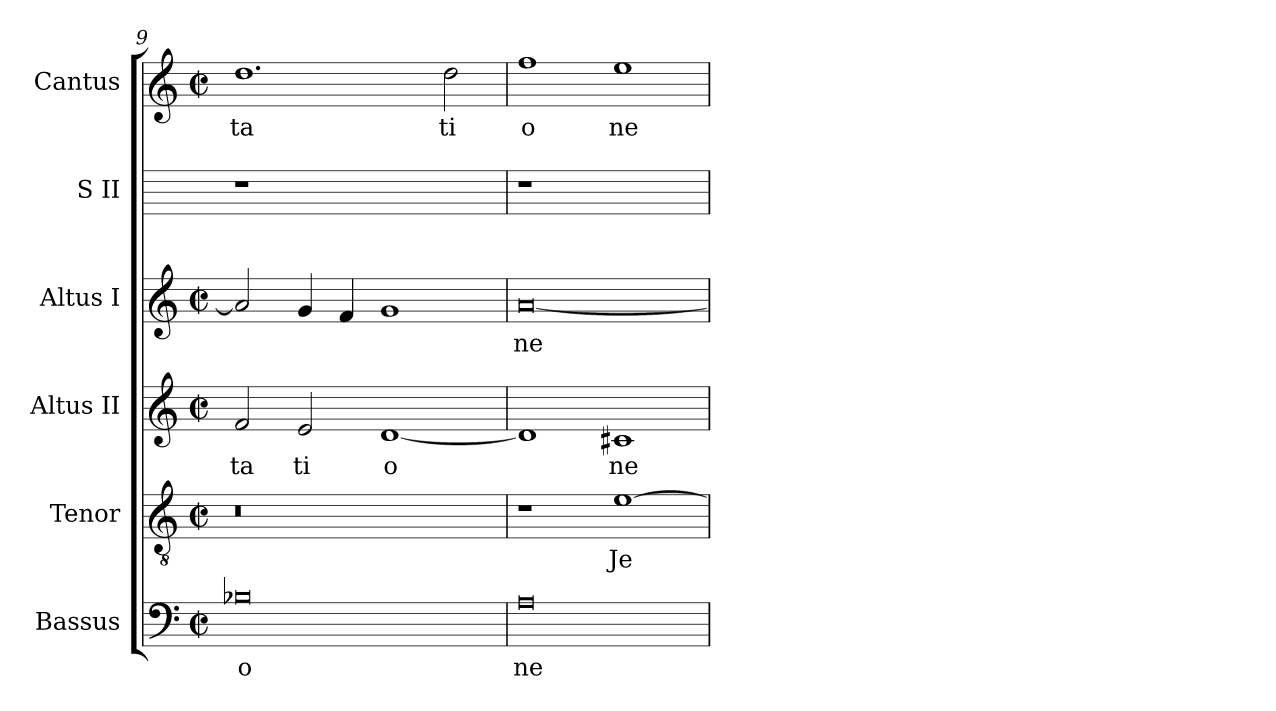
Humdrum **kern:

**kern	**text	**kern	**text	**kern	**text	**kern	**text	**kern	**kern	**text
*part6	*part6	*part5	*part5	*part4	*part4	*part3	*part3	*part2	*part1	*part1
*staff6	*staff6	*staff5	*staff5	*staff4	*staff4	*staff3	*staff3	*staff2	*staff1	*staff1
*I"Bassus	*	*I"Tenor	*	*I"Altus II	*	*I"Altus I	*	*I"S II	*I"Cantus	*
*I'B	*	*I'T	*	*I'A II	*	*I'A I	*	*	*	*
*clefF4	*	*clefGv2	*	*clefG2	*	*clefG2	*	*	*clefG2	*
*M2/2	*	*M2/2	*	*M2/2	*	*M2/2	*	*	*M2/2	*
*met(c|)	*	*met(c|)	*	*met(c|)	*	*met(c|)	*	*	*met(c|)	*
=9	=9	=9	=9	=9	=9	=9	=9	=9	=9	=9
!	!LO:LY:b:cj	!	!	!	!LO:LY:b:cj	!	!	!	!	!LO:LY:b:cj
0B-X	o	0r	.	2f/	ta	2a/]	.	1r	1.dd	ta
!	!	!	!	!	!LO:LY:b:cj	!	!	!	!	!
.	.	.	.	2e/	ti	4g/	.	.	.	.
.	.	.	.	.	.	4f/	.	.	.	.
!	!	!	!	!	!LO:LY:b:rj	!	!	!	!	!
.	.	.	.	[<1d	o	1g	.	1ryy	.	.
!	!	!	!	!	!	!	!	!	!	!LO:LY:b:cj
.	.	.	.	.	.	.	.	.	2dd\	ti
=10	=10	=10	=10	=10	=10	=10	=10	=10	=10	=10
!	!LO:LY:b:cj	!	!	!	!	!	!LO:LY:b:cj	!	!	!LO:LY:b:cj
0A	ne	1r	.	1d]	.	[<0a	-ne	1r	1ff	o
!	!	!	!LO:LY:b:cj	!	!LO:LY:b:cj	!	!	!	!	!LO:LY:b:cj
.	.	[>1e	Je	1c#X	ne	.	.	1ryy	1ee	ne
=	=	=	=	=	=	=	=	=	=	=
*-	*-	*-	*-	*-	*-	*-	*-	*-	*-	*-
